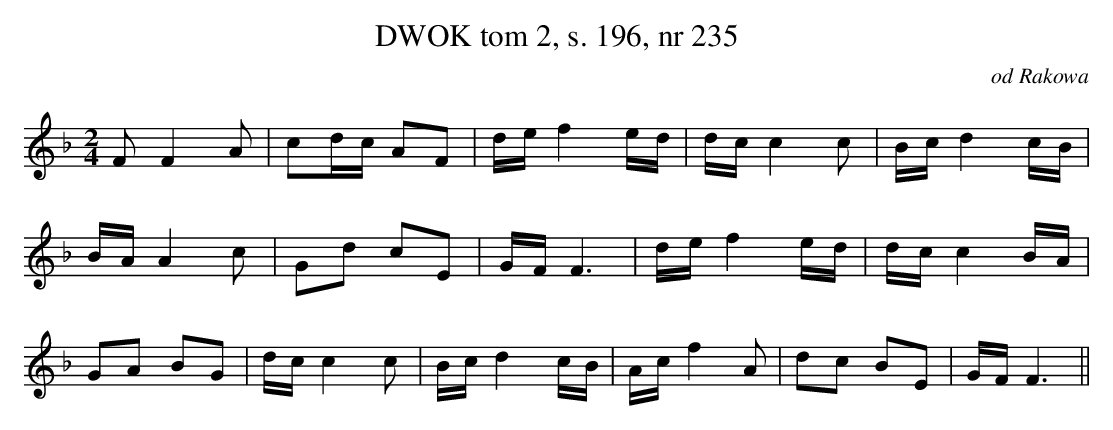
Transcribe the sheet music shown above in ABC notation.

X:1
T:DWOK tom 2, s. 196, nr 235
O:od Rakowa
L:1/16
M:2/4
K:F
F2F4A2|c2dc A2F2|def4ed|dcc4c2|Bcd4cB|
BAA4c2|G2d2 c2E2|GFF6|def4ed|dcc4BA|
G2A2 B2G2|dcc4c2|Bcd4cB|Acf4A2|d2c2 B2E2|GFF6||
